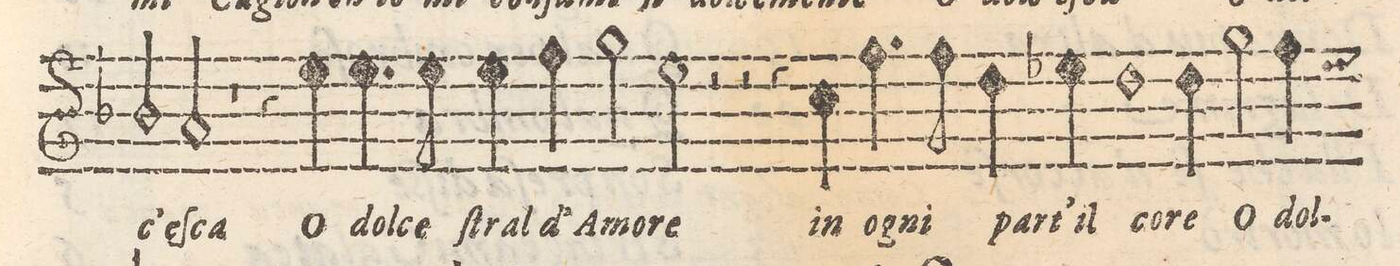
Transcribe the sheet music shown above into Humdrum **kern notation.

**kern	**text
*I"CANTO	*
*clefG2	*
*k[b-]	*
*M2/1	*
2b-/	-c'eſ-
2a/	-ca
1r	.
=16-	=16-
4r	.
4eeny\	o
4.ee\	dol-
8ee\	-ce
4ee\	ſtral
4ff\	d'A-
2gg\	-mo-
=17-	=17-
2ee\	-re
2r	.
2r	.
4r	.
4cc\	in
=18-	=18-
4.ff\	o-
8ff\	-gni
4dd\	part'-
4ee-X\	-il
1dd	co-
=19-	=19-
4dd\	-re
2gg\	O
4ff\	dol-
*-	*-
